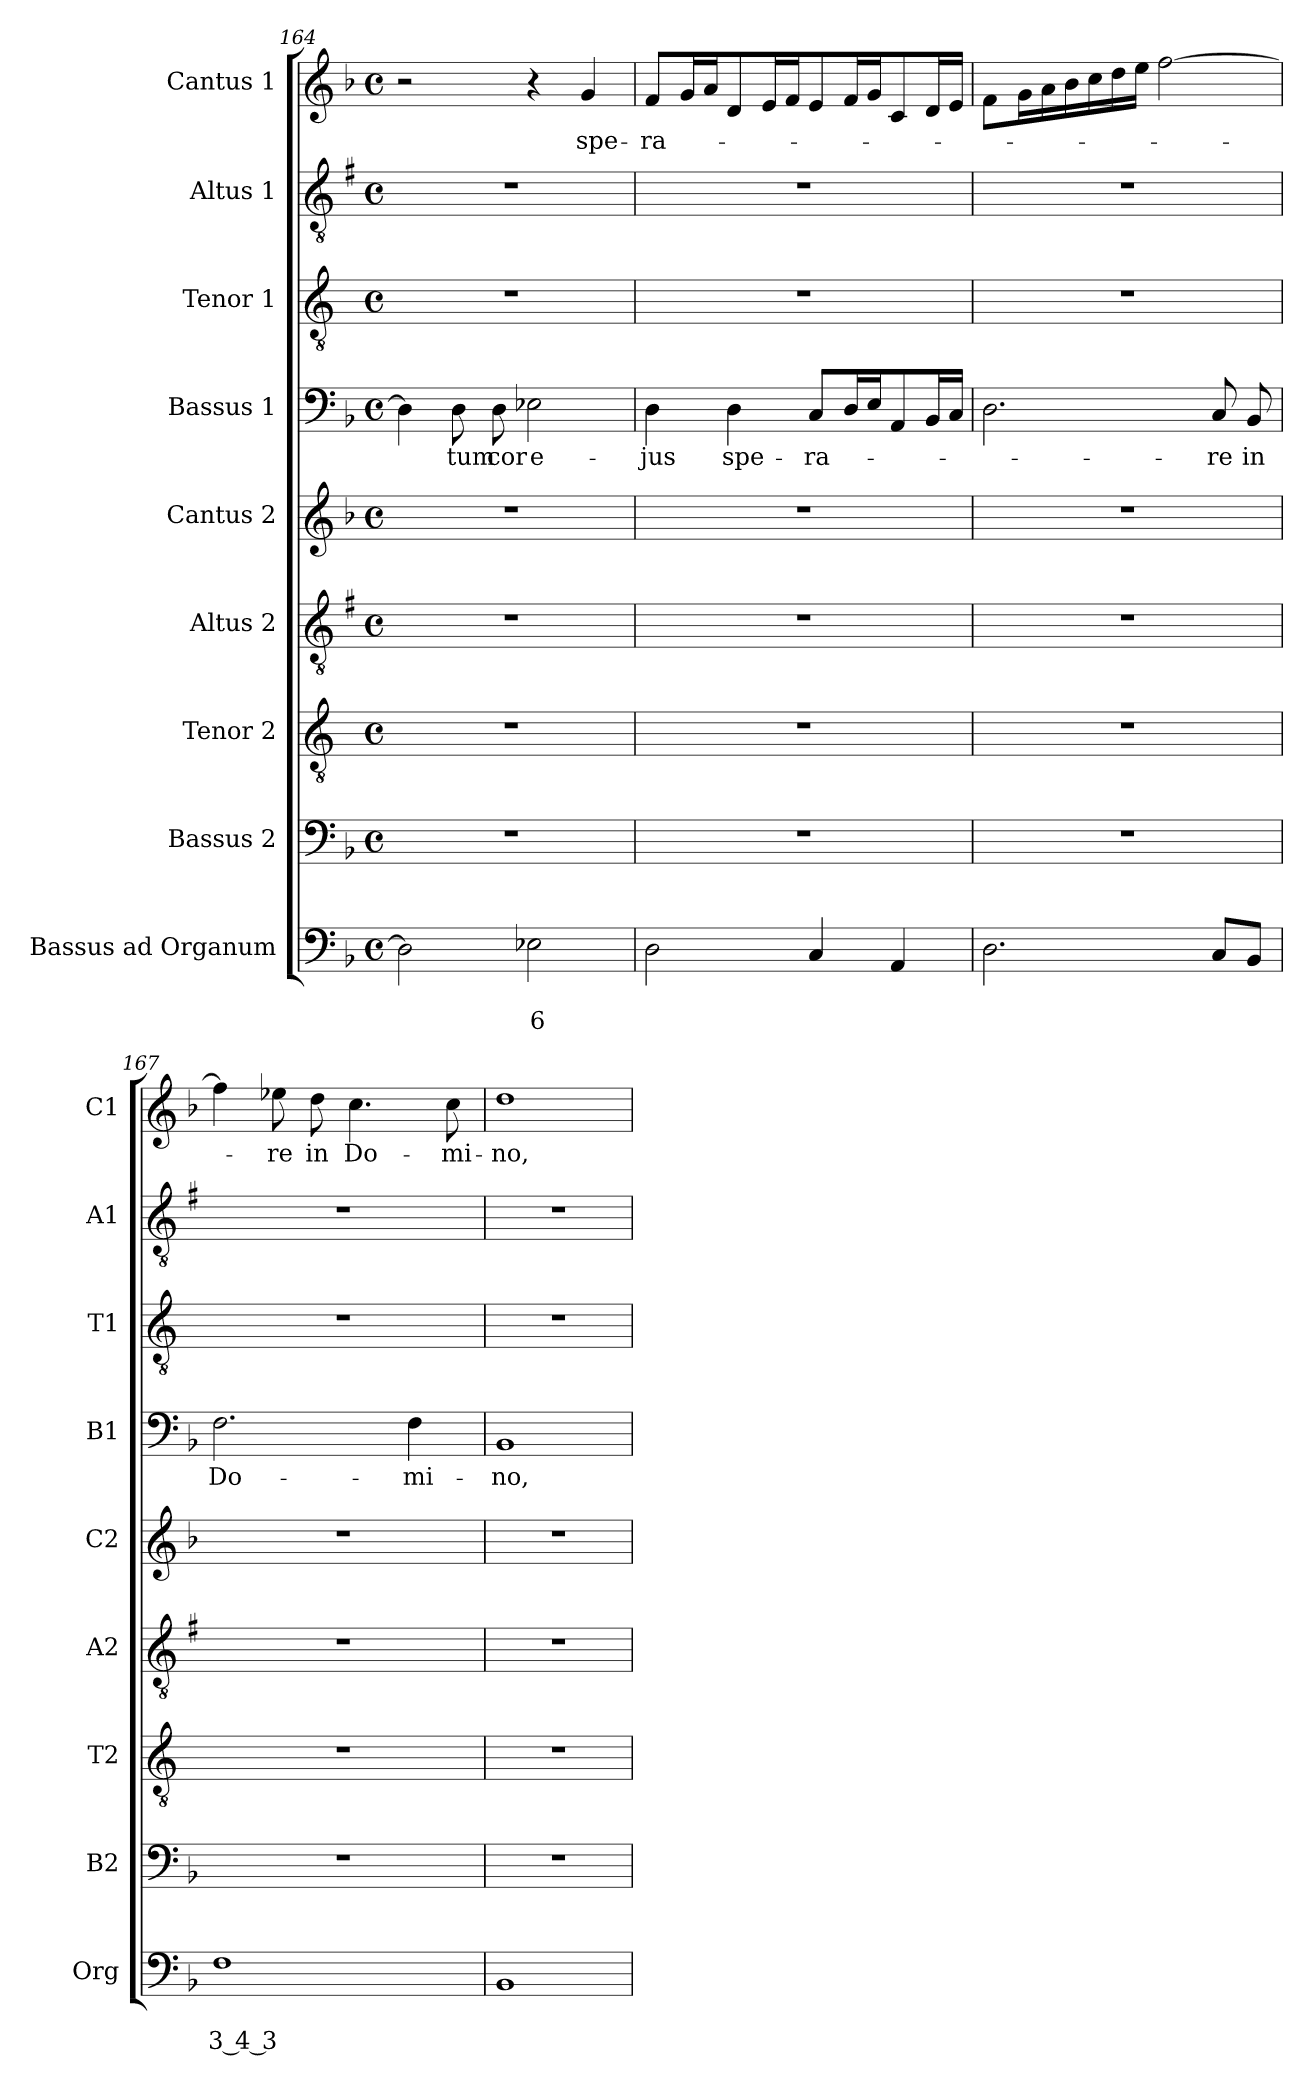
**kern	**text	**text	**kern	**kern	**kern	**kern	**kern	**text	**kern	**kern	**kern	**text
*part9	*part9	*part9	*part8	*part7	*part6	*part5	*part4	*part4	*part3	*part2	*part1	*part1
*staff9	*staff9	*staff9	*staff8	*staff7	*staff6	*staff5	*staff4	*staff4	*staff3	*staff2	*staff1	*staff1
*I"Bassus ad Organum	*	*	*I"Bassus 2	*I"Tenor 2	*I"Altus 2	*I"Cantus 2	*I"Bassus 1	*	*I"Tenor 1	*I"Altus 1	*I"Cantus 1	*
*I'Org	*	*	*I'B2	*I'T2	*I'A2	*I'C2	*I'B1	*	*I'T1	*I'A1	*I'C1	*
*clefF4	*	*	*clefF4	*clefGv2	*clefGv2	*clefG2	*clefF4	*	*clefGv2	*clefGv2	*clefG2	*
*	*	*	*	*ITrd4c7	*ITrd1c2	*	*	*	*ITrd4c7	*ITrd1c2	*	*
*k[b-]	*	*	*k[b-]	*k[b-]	*k[b-]	*k[b-]	*k[b-]	*	*k[b-]	*k[b-]	*k[b-]	*
*F:	*	*	*F:	*F:	*F:	*F:	*F:	*	*F:	*F:	*F:	*
*M4/4	*	*	*M4/4	*M4/4	*M4/4	*M4/4	*M4/4	*	*M4/4	*M4/4	*M4/4	*
*met(c)	*	*	*met(c)	*met(c)	*met(c)	*met(c)	*met(c)	*	*met(c)	*met(c)	*met(c)	*
=164	=164	=164	=164	=164	=164	=164	=164	=164	=164	=164	=164	=164
2D\]	.	.	1r	1r	1r	1r	4D\]	.	1r	1r	2r	.
!	!	!	!	!	!	!	!	!LO:LY:b	!	!	!	!
.	.	.	.	.	.	.	8D\	-tum	.	.	.	.
!	!	!	!	!	!	!	!	!LO:LY:b	!	!	!	!
.	.	.	.	.	.	.	8D\	cor	.	.	.	.
!	!	!LO:LY:b	!	!	!	!	!	!LO:LY:b	!	!	!	!
2E-X\	.	6	.	.	.	.	2E-X\	e-	.	.	4r	.
!	!	!	!	!	!	!	!	!	!	!	!	!LO:LY:b
.	.	.	.	.	.	.	.	.	.	.	4g/	spe-
=165	=165	=165	=165	=165	=165	=165	=165	=165	=165	=165	=165	=165
!	!	!	!	!	!	!	!	!LO:LY:b	!	!	!	!LO:LY:b
2D\	.	.	1r	1r	1r	1r	4D\	-jus	1r	1r	8f/L	-ra-
.	.	.	.	.	.	.	.	.	.	.	16g/L	.
.	.	.	.	.	.	.	.	.	.	.	16a/J	.
!	!	!	!	!	!	!	!	!LO:LY:b	!	!	!	!
.	.	.	.	.	.	.	4D\	spe-	.	.	8d/	.
.	.	.	.	.	.	.	.	.	.	.	16e/L	.
.	.	.	.	.	.	.	.	.	.	.	16f/J	.
!	!	!	!	!	!	!	!	!LO:LY:b	!	!	!	!
4C/	.	.	.	.	.	.	8C/L	-ra-	.	.	8e/	.
.	.	.	.	.	.	.	16D/L	.	.	.	16f/L	.
.	.	.	.	.	.	.	16E/J	.	.	.	16g/J	.
4AA/	.	.	.	.	.	.	8AA/	.	.	.	8c/	.
.	.	.	.	.	.	.	16BB-/L	.	.	.	16d/L	.
.	.	.	.	.	.	.	16C/JJ	.	.	.	16e/JJ	.
=166	=166	=166	=166	=166	=166	=166	=166	=166	=166	=166	=166	=166
2.D\	.	.	1r	1r	1r	1r	2.D\	.	1r	1r	8f\L	.
.	.	.	.	.	.	.	.	.	.	.	16g\L	.
.	.	.	.	.	.	.	.	.	.	.	16a\	.
.	.	.	.	.	.	.	.	.	.	.	16b-\	.
.	.	.	.	.	.	.	.	.	.	.	16cc\	.
.	.	.	.	.	.	.	.	.	.	.	16dd\	.
.	.	.	.	.	.	.	.	.	.	.	16ee\JJ	.
.	.	.	.	.	.	.	.	.	.	.	[2ff\	.
!	!	!	!	!	!	!	!	!LO:LY:b	!	!	!	!
8C/L	.	.	.	.	.	.	8C/	-re	.	.	.	.
!	!	!	!	!	!	!	!	!LO:LY:b	!	!	!	!
8BB-/J	.	.	.	.	.	.	8BB-/	in	.	.	.	.
!!LO:LB:g=z
=167	=167	=167	=167	=167	=167	=167	=167	=167	=167	=167	=167	=167
!	!	!LO:LY:b	!	!	!	!	!	!LO:LY:b	!	!	!	!
1F	.	3 4 3	1r	1r	1r	1r	2.F\	Do-	1r	1r	4ff\]	.
!	!	!	!	!	!	!	!	!	!	!	!	!LO:LY:b
.	.	.	.	.	.	.	.	.	.	.	8ee-X\	-re
!	!	!	!	!	!	!	!	!	!	!	!	!LO:LY:b
.	.	.	.	.	.	.	.	.	.	.	8dd\	in
!	!	!	!	!	!	!	!	!	!	!	!	!LO:LY:b
.	.	.	.	.	.	.	.	.	.	.	4.cc\	Do-
!	!	!	!	!	!	!	!	!LO:LY:b	!	!	!	!
.	.	.	.	.	.	.	4F\	-mi-	.	.	.	.
!	!	!	!	!	!	!	!	!	!	!	!	!LO:LY:b
.	.	.	.	.	.	.	.	.	.	.	8cc\	-mi-
=168	=168	=168	=168	=168	=168	=168	=168	=168	=168	=168	=168	=168
!	!	!	!	!	!	!	!	!LO:LY:b	!	!	!	!LO:LY:b
1BB-	.	.	1r	1r	1r	1r	1BB-	-no,	1r	1r	1dd	-no,
=	=	=	=	=	=	=	=	=	=	=	=	=
*-	*-	*-	*-	*-	*-	*-	*-	*-	*-	*-	*-	*-
